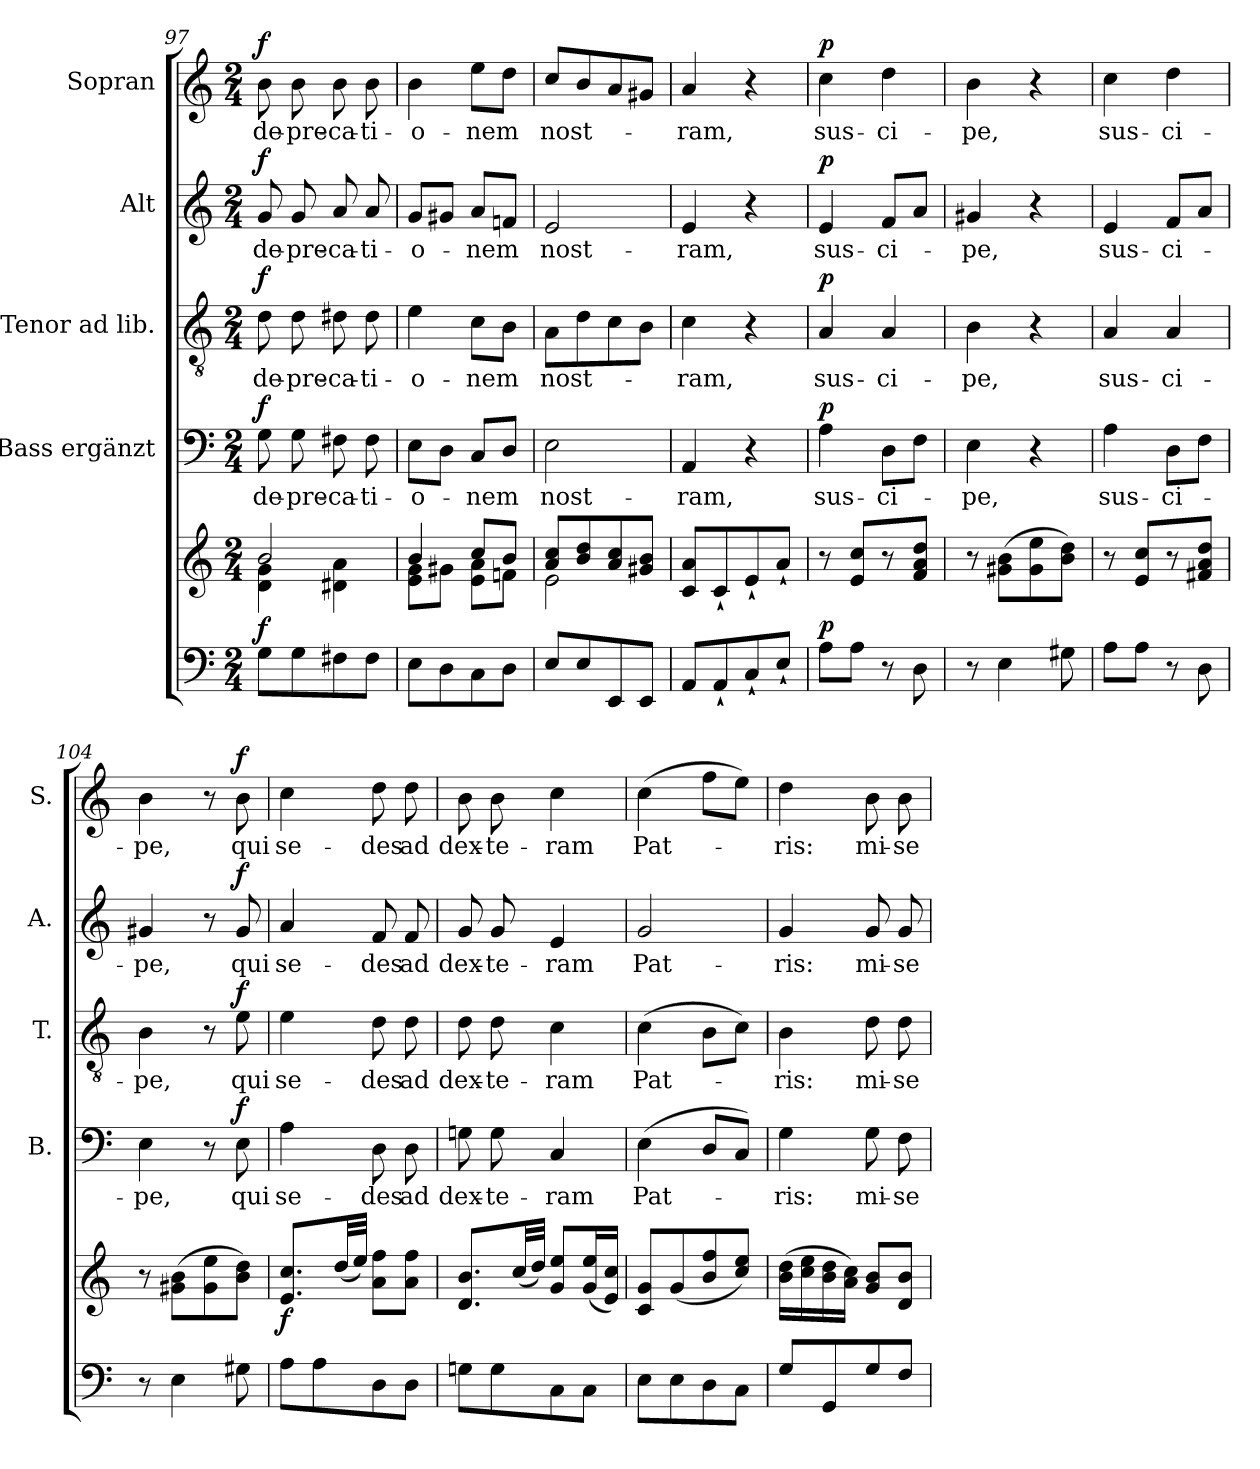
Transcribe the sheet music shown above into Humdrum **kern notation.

**kern	**kern	**dynam	**kern	**text	**dynam	**kern	**text	**dynam	**kern	**text	**dynam	**kern	**text	**dynam
*part5	*part5	*part5	*part4	*part4	*part4	*part3	*part3	*part3	*part2	*part2	*part2	*part1	*part1	*part1
*staff6	*staff5	*staff5/6	*staff4	*staff4	*staff4	*staff3	*staff3	*staff3	*staff2	*staff2	*staff2	*staff1	*staff1	*staff1
*	*	*	*I"Bass ergänzt	*	*	*I"Tenor ad lib.	*	*	*I"Alt	*	*	*I"Sopran	*	*
*	*	*	*I'B.	*	*	*I'T.	*	*	*I'A.	*	*	*I'S.	*	*
*clefF4	*clefG2	*	*clefF4	*	*	*clefGv2	*	*	*clefG2	*	*	*clefG2	*	*
*k[]	*k[]	*	*k[]	*	*	*k[]	*	*	*k[]	*	*	*k[]	*	*
*C:	*C:	*	*C:	*	*	*C:	*	*	*C:	*	*	*C:	*	*
*M2/4	*M2/4	*	*M2/4	*	*	*M2/4	*	*	*M2/4	*	*	*M2/4	*	*
=97	=97	=97	=97	=97	=97	=97	=97	=97	=97	=97	=97	=97	=97	=97
*	*^	*	*	*	*	*	*	*	*	*	*	*	*	*
!	!	!	!LO:DY:a=2	!	!LO:LY:b	!LO:DY:a	!	!LO:LY:b	!LO:DY:a	!	!LO:LY:b	!LO:DY:a	!	!LO:LY:b	!LO:DY:a
8G\L	2b/	4d\ 4g\	f	8G\	de-	f	8d\	de-	f	8g/	de-	f	8b\	de-	f
!	!	!	!	!	!LO:LY:b	!	!	!LO:LY:b	!	!	!LO:LY:b	!	!	!LO:LY:b	!
8G\	.	.	.	8G\	-pre-	.	8d\	-pre-	.	8g/	-pre-	.	8b\	-pre-	.
!	!	!	!	!	!LO:LY:b	!	!	!LO:LY:b	!	!	!LO:LY:b	!	!	!LO:LY:b	!
8F#X\	.	4d#X\ 4a\	.	8F#X\	-ca-	.	8d#X\	-ca-	.	8a/	-ca-	.	8b\	-ca-	.
!	!	!	!	!	!LO:LY:b	!	!	!LO:LY:b	!	!	!LO:LY:b	!	!	!LO:LY:b	!
8F#\J	.	.	.	8F#\	-ti-	.	8d#\	-ti-	.	8a/	-ti-	.	8b\	-ti-	.
=98	=98	=98	=98	=98	=98	=98	=98	=98	=98	=98	=98	=98	=98	=98	=98
!	!	!	!	!	!LO:LY:b	!	!	!LO:LY:b	!	!	!LO:LY:b	!	!	!LO:LY:b	!
8E\L	4b/	8e\ 8g\L	.	8E\L	-o-	.	4e\	-o-	.	8g/L	-o-	.	4b\	-o-	.
8D\	.	8g#X\J	.	8D\J	.	.	.	.	.	8g#X/J	.	.	.	.	.
!	!	!	!	!	!LO:LY:b	!	!	!LO:LY:b	!	!	!LO:LY:b	!	!	!LO:LY:b	!
8C\	8cc/L	8e\ 8a\L	.	8C/L	-nem	.	8c\L	-nem	.	8a/L	-nem	.	8ee\L	-nem	.
8D\J	8b/J	8fn\J	.	8D/J	.	.	8B\J	.	.	8fn/J	.	.	8dd\J	.	.
!!LO:LB:g=z
=99	=99	=99	=99	=99	=99	=99	=99	=99	=99	=99	=99	=99	=99	=99	=99
!	!	!	!	!	!LO:LY:b	!	!	!LO:LY:b	!	!	!LO:LY:b	!	!	!LO:LY:b	!
8E/L	8a/ 8cc/L	2e\	.	2E\	nost-	.	8A\L	nost-	.	2e/	nost-	.	8cc/L	nost-	.
8E/	8b/ 8dd/	.	.	.	.	.	8d\	.	.	.	.	.	8b/	.	.
8EE/	8a/ 8cc/	.	.	.	.	.	8c\	.	.	.	.	.	8a/	.	.
8EE/J	8g#X/ 8b/J	.	.	.	.	.	8B\J	.	.	.	.	.	8g#X/J	.	.
*	*v	*v	*	*	*	*	*	*	*	*	*	*	*	*	*
=100	=100	=100	=100	=100	=100	=100	=100	=100	=100	=100	=100	=100	=100	=100
!	!	!	!	!LO:LY:b	!	!	!LO:LY:b	!	!	!LO:LY:b	!	!	!LO:LY:b	!
8AA/L	8c/ 8a/L	.	4AA/	-ram,	.	4c\	-ram,	.	4e/	-ram,	.	4a/	-ram,	.
8AA`</	8c`</	.	.	.	.	.	.	.	.	.	.	.	.	.
8C`</	8e`</	.	4r	.	.	4r	.	.	4r	.	.	4r	.	.
8E`</J	8a`</J	.	.	.	.	.	.	.	.	.	.	.	.	.
=101	=101	=101	=101	=101	=101	=101	=101	=101	=101	=101	=101	=101	=101	=101
!	!	!LO:DY:a=2	!	!LO:LY:b	!LO:DY:a	!	!LO:LY:b	!LO:DY:a	!	!LO:LY:b	!LO:DY:a	!	!LO:LY:b	!LO:DY:a
8A\L	8r	p	4A\	sus-	p	4A/	sus-	p	4e/	sus-	p	4cc\	sus-	p
8A\J	8e/ 8cc/L	.	.	.	.	.	.	.	.	.	.	.	.	.
!	!	!	!	!LO:LY:b	!	!	!LO:LY:b	!	!	!LO:LY:b	!	!	!LO:LY:b	!
8r	8r	.	8D\L	-ci-	.	4A/	-ci-	.	8f/L	-ci-	.	4dd\	-ci-	.
8D\	8f/ 8a/ 8dd/J	.	8F\J	.	.	.	.	.	8a/J	.	.	.	.	.
=102	=102	=102	=102	=102	=102	=102	=102	=102	=102	=102	=102	=102	=102	=102
!	!	!	!	!LO:LY:b	!	!	!LO:LY:b	!	!	!LO:LY:b	!	!	!LO:LY:b	!
8r	8r	.	4E\	-pe,	.	4B\	-pe,	.	4g#X/	-pe,	.	4b\	-pe,	.
4E\	(>8g#X\ 8b\L	.	.	.	.	.	.	.	.	.	.	.	.	.
.	8g#\ 8ee\	.	4r	.	.	4r	.	.	4r	.	.	4r	.	.
8G#X\	8b\ 8dd\J)	.	.	.	.	.	.	.	.	.	.	.	.	.
=103	=103	=103	=103	=103	=103	=103	=103	=103	=103	=103	=103	=103	=103	=103
!	!	!	!	!LO:LY:b	!	!	!LO:LY:b	!	!	!LO:LY:b	!	!	!LO:LY:b	!
8A\L	8r	.	4A\	sus-	.	4A/	sus-	.	4e/	sus-	.	4cc\	sus-	.
8A\J	8e/ 8cc/L	.	.	.	.	.	.	.	.	.	.	.	.	.
!	!	!	!	!LO:LY:b	!	!	!LO:LY:b	!	!	!LO:LY:b	!	!	!LO:LY:b	!
8r	8r	.	8D\L	-ci-	.	4A/	-ci-	.	8f/L	-ci-	.	4dd\	-ci-	.
8D\	8f#X/ 8a/ 8dd/J	.	8F\J	.	.	.	.	.	8a/J	.	.	.	.	.
=104	=104	=104	=104	=104	=104	=104	=104	=104	=104	=104	=104	=104	=104	=104
!	!	!	!	!LO:LY:b	!	!	!LO:LY:b	!	!	!LO:LY:b	!	!	!LO:LY:b	!
8r	8r	.	4E\	-pe,	.	4B\	-pe,	.	4g#X/	-pe,	.	4b\	-pe,	.
4E\	(>8g#X\ 8b\L	.	.	.	.	.	.	.	.	.	.	.	.	.
.	8g#\ 8ee\	.	8r	.	.	8r	.	.	8r	.	.	8r	.	.
!	!	!	!	!LO:LY:b	!LO:DY:a	!	!LO:LY:b	!LO:DY:a	!	!LO:LY:b	!LO:DY:a	!	!LO:LY:b	!LO:DY:a
8G#X\	8b\ 8dd\J)	.	8E\	qui	f	8e\	qui	f	8g#/	qui	f	8b\	qui	f
=105	=105	=105	=105	=105	=105	=105	=105	=105	=105	=105	=105	=105	=105	=105
!	!	!LO:DY:b	!	!LO:LY:b	!	!	!LO:LY:b	!	!	!LO:LY:b	!	!	!LO:LY:b	!
8A\L	8.e/ 8.cc/L	f	4A\	se-	.	4e\	se-	.	4a/	se-	.	4cc\	se-	.
8A\	.	.	.	.	.	.	.	.	.	.	.	.	.	.
.	(<32dd/LL	.	.	.	.	.	.	.	.	.	.	.	.	.
.	32ee/JJJ)	.	.	.	.	.	.	.	.	.	.	.	.	.
!	!	!	!	!LO:LY:b	!	!	!LO:LY:b	!	!	!LO:LY:b	!	!	!LO:LY:b	!
8D\	8a\ 8ff\L	.	8D\	-des	.	8d\	-des	.	8f/	-des	.	8dd\	-des	.
!	!	!	!	!LO:LY:b	!	!	!LO:LY:b	!	!	!LO:LY:b	!	!	!LO:LY:b	!
8D\J	8a\ 8ff\J	.	8D\	ad	.	8d\	ad	.	8f/	ad	.	8dd\	ad	.
!!LO:PB:g=z
=106	=106	=106	=106	=106	=106	=106	=106	=106	=106	=106	=106	=106	=106	=106
!	!	!	!	!LO:LY:b	!	!	!LO:LY:b	!	!	!LO:LY:b	!	!	!LO:LY:b	!
8Gn\L	8.d/ 8.b/L	.	8Gn\	dex-	.	8d\	dex-	.	8g/	dex-	.	8b\	dex-	.
!	!	!	!	!LO:LY:b	!	!	!LO:LY:b	!	!	!LO:LY:b	!	!	!LO:LY:b	!
8G\	.	.	8G\	-te-	.	8d\	-te-	.	8g/	-te-	.	8b\	-te-	.
.	(<32cc/LL	.	.	.	.	.	.	.	.	.	.	.	.	.
.	32dd/JJJ)	.	.	.	.	.	.	.	.	.	.	.	.	.
!	!	!	!	!LO:LY:b	!	!	!LO:LY:b	!	!	!LO:LY:b	!	!	!LO:LY:b	!
8C\	8g/ 8ee/L	.	4C/	-ram	.	4c\	-ram	.	4e/	-ram	.	4cc\	-ram	.
8C\J	(<16g/ 16ee/L	.	.	.	.	.	.	.	.	.	.	.	.	.
.	16e/ 16cc/JJ)	.	.	.	.	.	.	.	.	.	.	.	.	.
=107	=107	=107	=107	=107	=107	=107	=107	=107	=107	=107	=107	=107	=107	=107
!	!	!	!	!LO:LY:b	!	!	!LO:LY:b	!	!	!LO:LY:b	!	!	!LO:LY:b	!
8E\L	8c/ 8g/L	.	(>4E\	Pat-	.	(>4c\	Pat-	.	2g/	Pat-	.	(>4cc\	Pat-	.
8E\	(<8g/	.	.	.	.	.	.	.	.	.	.	.	.	.
8D\	8b/ 8ff/	.	8D/L	.	.	8B\L	.	.	.	.	.	8ff\L	.	.
8C\J	8cc/ 8ee/J)	.	8C/J)	.	.	8c\J)	.	.	.	.	.	8ee\J)	.	.
=108	=108	=108	=108	=108	=108	=108	=108	=108	=108	=108	=108	=108	=108	=108
!	!	!	!	!LO:LY:b	!	!	!LO:LY:b	!	!	!LO:LY:b	!	!	!LO:LY:b	!
8G/L	(>16b\ 16dd\LL	.	4G\	-ris:	.	4B\	-ris:	.	4g/	-ris:	.	4dd\	-ris:	.
.	16cc\ 16ee\	.	.	.	.	.	.	.	.	.	.	.	.	.
8GG/	16b\ 16dd\	.	.	.	.	.	.	.	.	.	.	.	.	.
.	16a\ 16cc\JJ)	.	.	.	.	.	.	.	.	.	.	.	.	.
!	!	!	!	!LO:LY:b	!	!	!LO:LY:b	!	!	!LO:LY:b	!	!	!LO:LY:b	!
8G/	8g/ 8b/L	.	8G\	mi-	.	8d\	mi-	.	8g/	mi-	.	8b\	mi-	.
!	!	!	!	!LO:LY:b	!	!	!LO:LY:b	!	!	!LO:LY:b	!	!	!LO:LY:b	!
8F/J	8d/ 8b/J	.	8F\	-se-	.	8d\	-se-	.	8g/	-se-	.	8b\	-se-	.
=	=	=	=	=	=	=	=	=	=	=	=	=	=	=
*-	*-	*-	*-	*-	*-	*-	*-	*-	*-	*-	*-	*-	*-	*-
